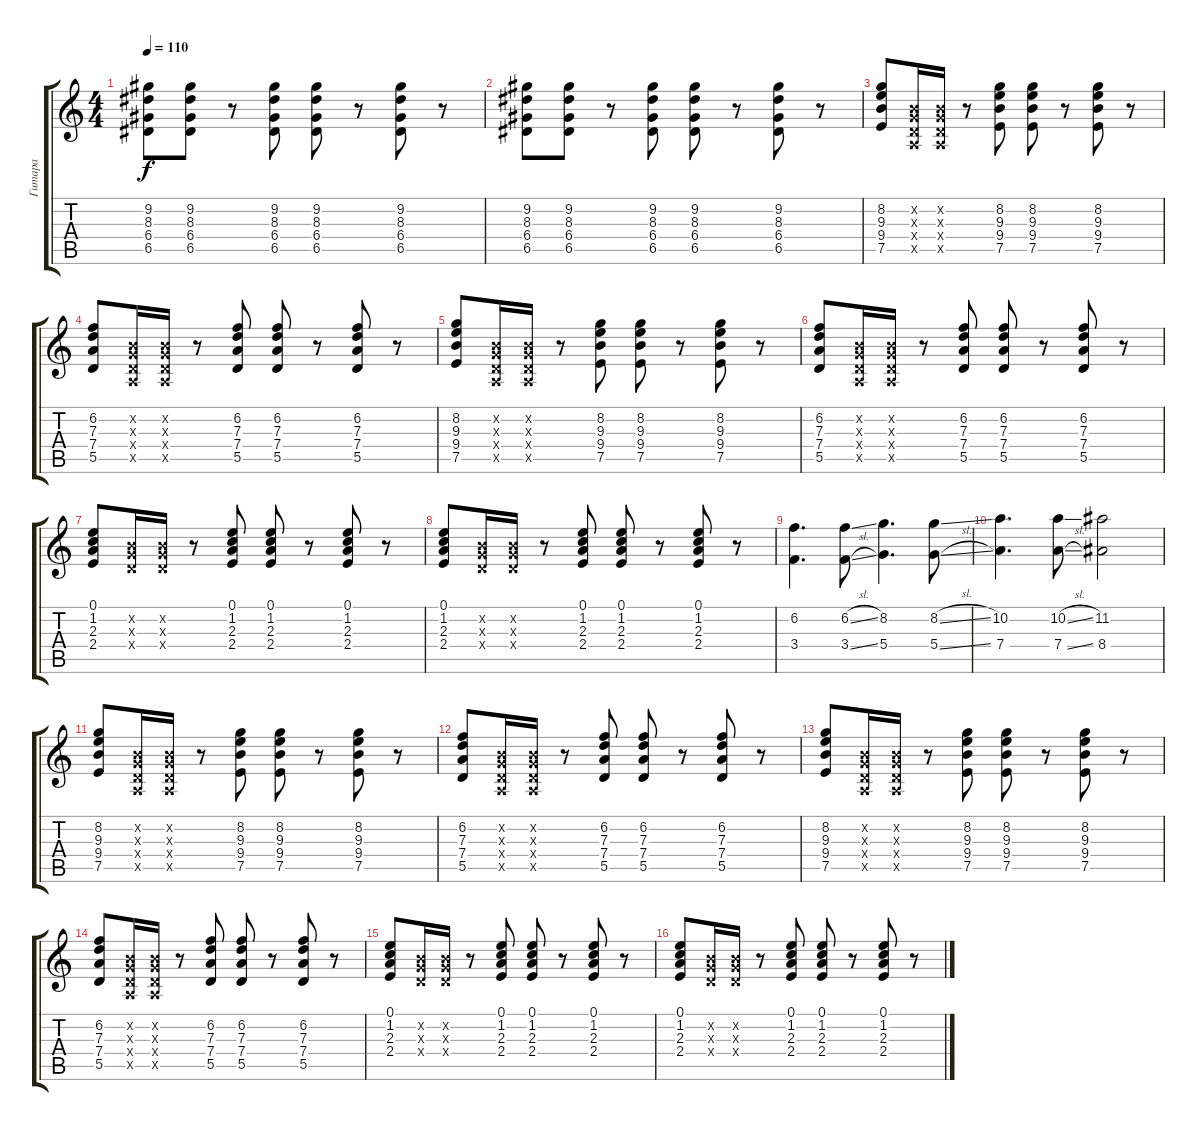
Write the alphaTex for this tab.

\track ("Гитара" "Гитара") {instrument distortionguitar}
\staff {score tabs}
\tuning (E4 B3 G3 D3 A2 E2) {hide}
\ts (4 4)
\tempo 110
\clef g2
\ks c
(9.2 8.3 6.4 6.5).8{dy f} (9.2 8.3 6.4 6.5).8 r.8 (9.2 8.3 6.4 6.5).8 (9.2 8.3 6.4 6.5).8 r.8 (9.2 8.3 6.4 6.5).8 r.8 |
(9.2 8.3 6.4 6.5).8 (9.2 8.3 6.4 6.5).8 r.8 (9.2 8.3 6.4 6.5).8 (9.2 8.3 6.4 6.5).8 r.8 (9.2 8.3 6.4 6.5).8 r.8 |
(8.2 9.3 9.4 7.5).8 (0.2{x} 0.3{x} 0.4{x} 0.5{x}).16 (0.2{x} 0.3{x} 0.4{x} 0.5{x}).16 r.8 (8.2 9.3 9.4 7.5).8 (8.2 9.3 9.4 7.5).8 r.8 (8.2 9.3 9.4 7.5).8 r.8 |
(6.2 7.3 7.4 5.5).8 (0.2{x} 0.3{x} 0.4{x} 0.5{x}).16 (0.2{x} 0.3{x} 0.4{x} 0.5{x}).16 r.8 (6.2 7.3 7.4 5.5).8 (6.2 7.3 7.4 5.5).8 r.8 (6.2 7.3 7.4 5.5).8 r.8 |
(8.2 9.3 9.4 7.5).8 (0.2{x} 0.3{x} 0.4{x} 0.5{x}).16 (0.2{x} 0.3{x} 0.4{x} 0.5{x}).16 r.8 (8.2 9.3 9.4 7.5).8 (8.2 9.3 9.4 7.5).8 r.8 (8.2 9.3 9.4 7.5).8 r.8 |
(6.2 7.3 7.4 5.5).8 (0.2{x} 0.3{x} 0.4{x} 0.5{x}).16 (0.2{x} 0.3{x} 0.4{x} 0.5{x}).16 r.8 (6.2 7.3 7.4 5.5).8 (6.2 7.3 7.4 5.5).8 r.8 (6.2 7.3 7.4 5.5).8 r.8 |
(0.1 1.2 2.3 2.4).8 (0.2{x} 0.3{x} 0.4{x}).16 (0.2{x} 0.3{x} 0.4{x}).16 r.8 (0.1 1.2 2.3 2.4).8 (0.1 1.2 2.3 2.4).8 r.8 (0.1 1.2 2.3 2.4).8 r.8 |
(0.1 1.2 2.3 2.4).8 (0.2{x} 0.3{x} 0.4{x}).16 (0.2{x} 0.3{x} 0.4{x}).16 r.8 (0.1 1.2 2.3 2.4).8 (0.1 1.2 2.3 2.4).8 r.8 (0.1 1.2 2.3 2.4).8 r.8 |
(6.2 3.4).4{d} (6.2{sl} 3.4{sl}).8 (8.2 5.4).4{d} (8.2{sl} 5.4{sl}).8 |
(10.2 7.4).4{d} (10.2{sl} 7.4{sl}).8 (11.2 8.4).2 |
(8.2 9.3 9.4 7.5).8 (0.2{x} 0.3{x} 0.4{x} 0.5{x}).16 (0.2{x} 0.3{x} 0.4{x} 0.5{x}).16 r.8 (8.2 9.3 9.4 7.5).8 (8.2 9.3 9.4 7.5).8 r.8 (8.2 9.3 9.4 7.5).8 r.8 |
(6.2 7.3 7.4 5.5).8 (0.2{x} 0.3{x} 0.4{x} 0.5{x}).16 (0.2{x} 0.3{x} 0.4{x} 0.5{x}).16 r.8 (6.2 7.3 7.4 5.5).8 (6.2 7.3 7.4 5.5).8 r.8 (6.2 7.3 7.4 5.5).8 r.8 |
(8.2 9.3 9.4 7.5).8 (0.2{x} 0.3{x} 0.4{x} 0.5{x}).16 (0.2{x} 0.3{x} 0.4{x} 0.5{x}).16 r.8 (8.2 9.3 9.4 7.5).8 (8.2 9.3 9.4 7.5).8 r.8 (8.2 9.3 9.4 7.5).8 r.8 |
(6.2 7.3 7.4 5.5).8 (0.2{x} 0.3{x} 0.4{x} 0.5{x}).16 (0.2{x} 0.3{x} 0.4{x} 0.5{x}).16 r.8 (6.2 7.3 7.4 5.5).8 (6.2 7.3 7.4 5.5).8 r.8 (6.2 7.3 7.4 5.5).8 r.8 |
(0.1 1.2 2.3 2.4).8 (0.2{x} 0.3{x} 0.4{x}).16 (0.2{x} 0.3{x} 0.4{x}).16 r.8 (0.1 1.2 2.3 2.4).8 (0.1 1.2 2.3 2.4).8 r.8 (0.1 1.2 2.3 2.4).8 r.8 |
(0.1 1.2 2.3 2.4).8 (0.2{x} 0.3{x} 0.4{x}).16 (0.2{x} 0.3{x} 0.4{x}).16 r.8 (0.1 1.2 2.3 2.4).8 (0.1 1.2 2.3 2.4).8 r.8 (0.1 1.2 2.3 2.4).8 r.8
